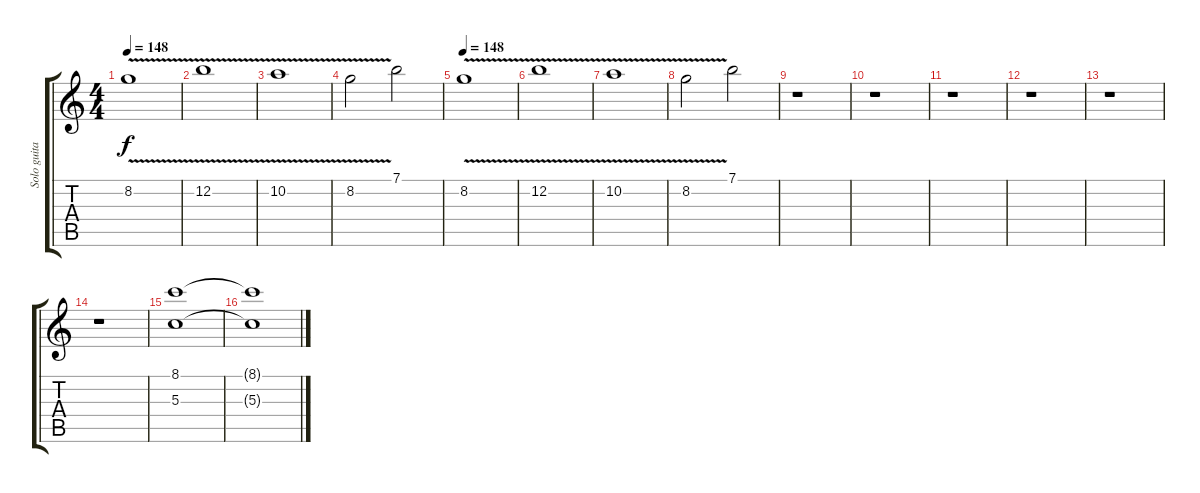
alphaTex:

\track ("Solo guitar 2" "Solo guita") {instrument distortionguitar}
\staff {score tabs}
\tuning (E4 B3 G3 D3 A2 E2) {hide}
\ts (4 4)
\tempo 148
\clef g2
\ks c
8.2{v}.1{dy f volume 12 balance 7} |
12.2{v}.1 |
10.2{v}.1 |
8.2{v}.2 7.1.2 |
\tempo 148
8.2{v}.1{volume 12 balance 7} |
12.2{v}.1 |
10.2{v}.1 |
8.2{v}.2 7.1.2 |
r.1 |
r.1 |
r.1 |
r.1 |
r.1 |
r.1 |
(8.1 5.3).1{volume 10 balance 8 instrument stringensemble1} |
(8.1{t} 5.3{t}).1
